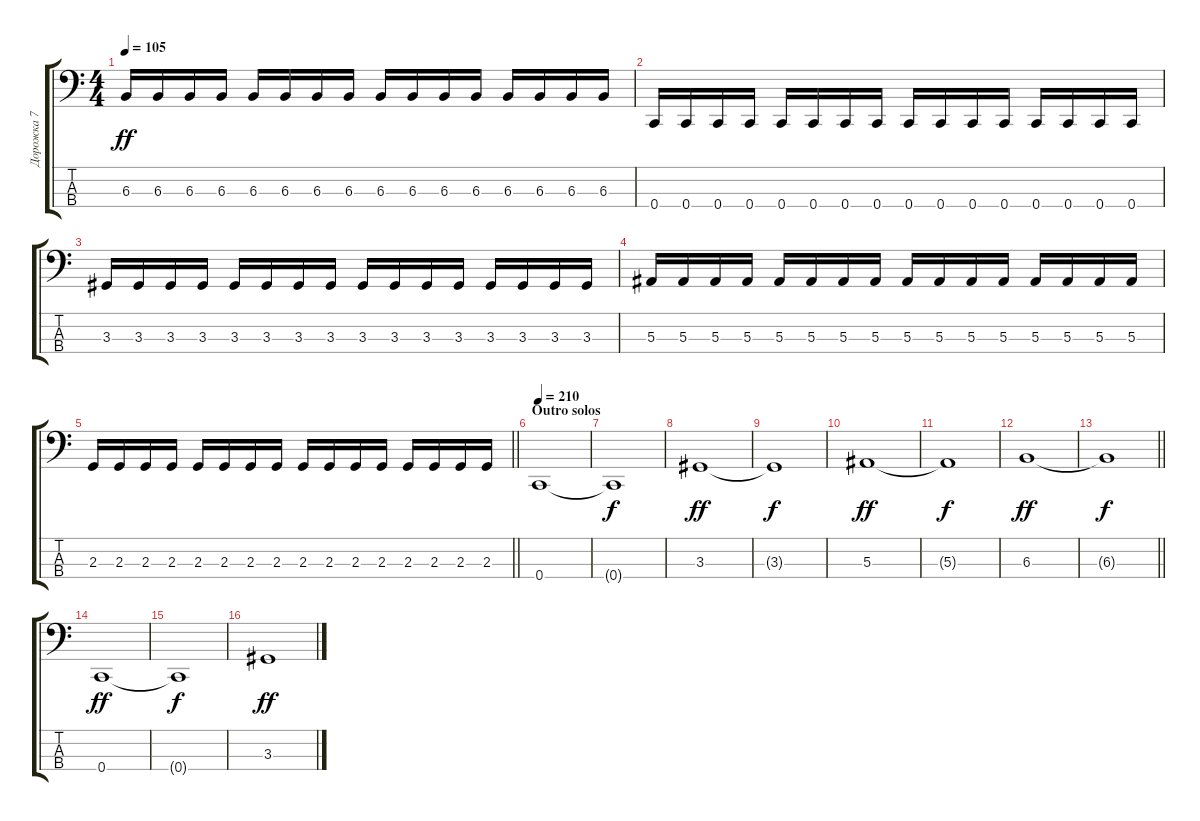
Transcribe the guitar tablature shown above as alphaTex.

\track ("Дорожка 7" "Дорожка 7") {instrument slapbass2}
\staff {score tabs}
\tuning (Eb2 Bb1 F1 C1) {hide}
\ts (4 4)
\tempo 105
\clef f4
\ks c
6.3.16{dy ff} 6.3.16 6.3.16 6.3.16 6.3.16 6.3.16 6.3.16 6.3.16 6.3.16 6.3.16 6.3.16 6.3.16 6.3.16 6.3.16 6.3.16 6.3.16 |
0.4.16 0.4.16 0.4.16 0.4.16 0.4.16 0.4.16 0.4.16 0.4.16 0.4.16 0.4.16 0.4.16 0.4.16 0.4.16 0.4.16 0.4.16 0.4.16 |
3.3.16 3.3.16 3.3.16 3.3.16 3.3.16 3.3.16 3.3.16 3.3.16 3.3.16 3.3.16 3.3.16 3.3.16 3.3.16 3.3.16 3.3.16 3.3.16 |
5.3.16 5.3.16 5.3.16 5.3.16 5.3.16 5.3.16 5.3.16 5.3.16 5.3.16 5.3.16 5.3.16 5.3.16 5.3.16 5.3.16 5.3.16 5.3.16 |
\barLineRight lightlight
2.3.16 2.3.16 2.3.16 2.3.16 2.3.16 2.3.16 2.3.16 2.3.16 2.3.16 2.3.16 2.3.16 2.3.16 2.3.16 2.3.16 2.3.16 2.3.16 |
\section ("" "Outro solos")
\tempo 210
0.4.1 |
0.4{t}.1{dy f} |
3.3.1{dy ff} |
3.3{t}.1{dy f} |
5.3.1{dy ff} |
5.3{t}.1{dy f} |
6.3.1{dy ff} |
\barLineRight lightlight
6.3{t}.1{dy f} |
\section ("" "")
0.4.1{dy ff} |
0.4{t}.1{dy f} |
3.3.1{dy ff}
